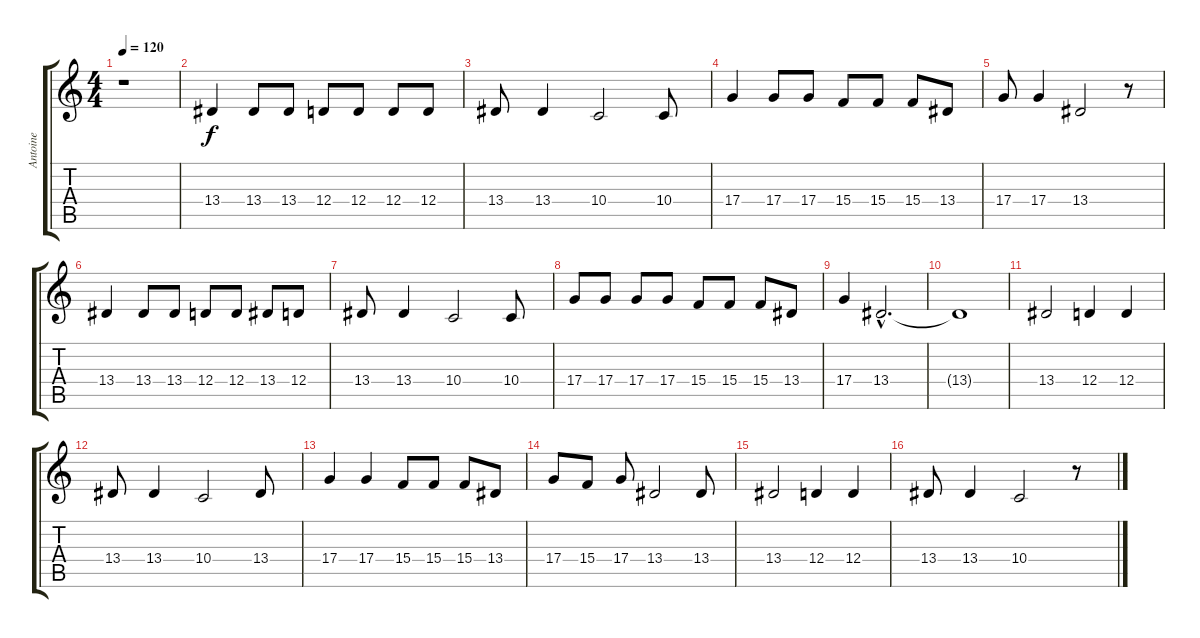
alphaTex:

\track ("Antoine" "Antoine") {instrument viola}
\staff {score tabs}
\tuning (E4 B3 G3 D3 A2 E2) {hide}
\ts (4 4)
\tempo 120
\clef g2
\ks c
r.1{dy f} |
13.4.4 13.4.8 13.4.8 12.4.8 12.4.8 12.4.8 12.4.8 |
13.4.8 13.4.4 10.4.2 10.4.8 |
17.4.4 17.4.8 17.4.8 15.4.8 15.4.8 15.4.8 13.4.8 |
17.4.8 17.4.4 13.4.2 r.8 |
13.4.4 13.4.8 13.4.8 12.4.8 12.4.8 13.4.8 12.4.8 |
13.4.8 13.4.4 10.4.2 10.4.8 |
17.4.8 17.4.8 17.4.8 17.4.8 15.4.8 15.4.8 15.4.8 13.4.8 |
17.4.4 13.4{hac}.2{d} |
13.4{t}.1 |
13.4.2 12.4.4 12.4.4 |
13.4.8 13.4.4 10.4.2 13.4.8 |
17.4.4 17.4.4 15.4.8 15.4.8 15.4.8 13.4.8 |
17.4.8 15.4.8 17.4.8 13.4.2 13.4.8 |
13.4.2 12.4.4 12.4.4 |
13.4.8 13.4.4 10.4.2 r.8
